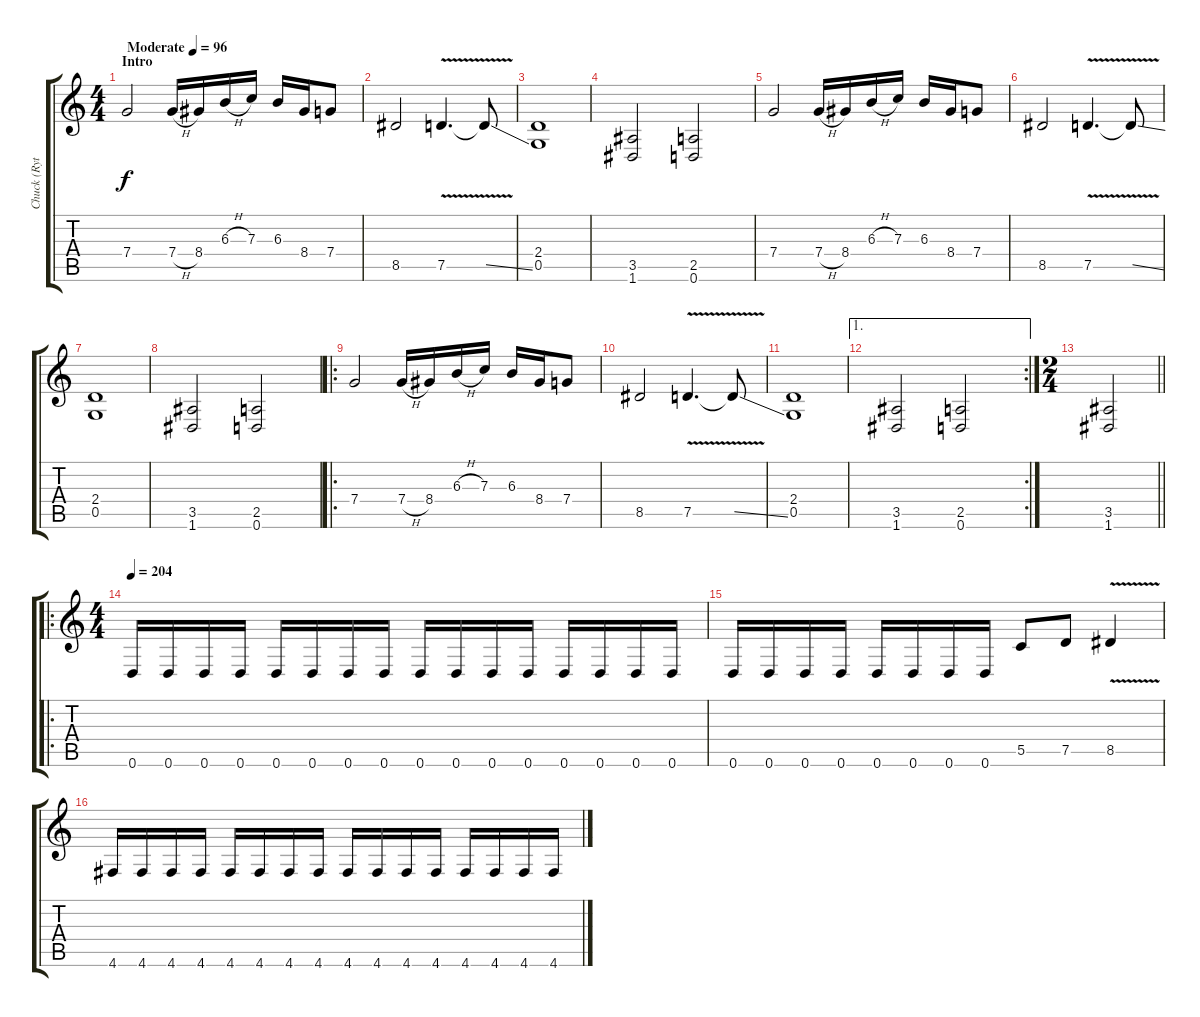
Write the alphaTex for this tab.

\track ("Chuck (Rythm)" "Chuck (Ryt") {instrument distortionguitar}
\staff {score tabs}
\tuning (D4 A3 F3 C3 G2 D2) {hide}
\ts (4 4)
\section ("" "Intro")
\tempo (96 "Moderate")
\clef g2
\ks c
7.4.2{dy f instrument distortionguitar} 7.4{h}.16 8.4.16 6.3{h}.16 7.3.16 6.3.16 8.4.16 7.4.8 |
8.5.2 7.5{v}.4{d} 7.5{v ss t}.8 |
(2.4 0.5).1 |
(3.5 1.6).2 (2.5 0.6).2 |
7.4.2 7.4{h}.16 8.4.16 6.3{h}.16 7.3.16 6.3.16 8.4.16 7.4.8 |
8.5.2 7.5{v}.4{d} 7.5{v ss t}.8 |
(2.4 0.5).1 |
(3.5 1.6).2 (2.5 0.6).2 |
\ro
7.4.2 7.4{h}.16 8.4.16 6.3{h}.16 7.3.16 6.3.16 8.4.16 7.4.8 |
8.5.2 7.5{v}.4{d} 7.5{v ss t}.8 |
(2.4 0.5).1 |
\ae 1
\rc 2
(3.5 1.6).2 (2.5 0.6).2 |
\ts (2 4)
\barLineRight lightlight
(3.5 1.6).2 |
\ro
\ts (4 4)
\section ("" "")
\tempo 225
\tempo 204
0.6.16 0.6.16 0.6.16 0.6.16 0.6.16 0.6.16 0.6.16 0.6.16 0.6.16 0.6.16 0.6.16 0.6.16 0.6.16 0.6.16 0.6.16 0.6.16 |
0.6.16 0.6.16 0.6.16 0.6.16 0.6.16 0.6.16 0.6.16 0.6.16 5.5.8 7.5.8 8.5{v}.4 |
4.6.16 4.6.16 4.6.16 4.6.16 4.6.16 4.6.16 4.6.16 4.6.16 4.6.16 4.6.16 4.6.16 4.6.16 4.6.16 4.6.16 4.6.16 4.6.16
